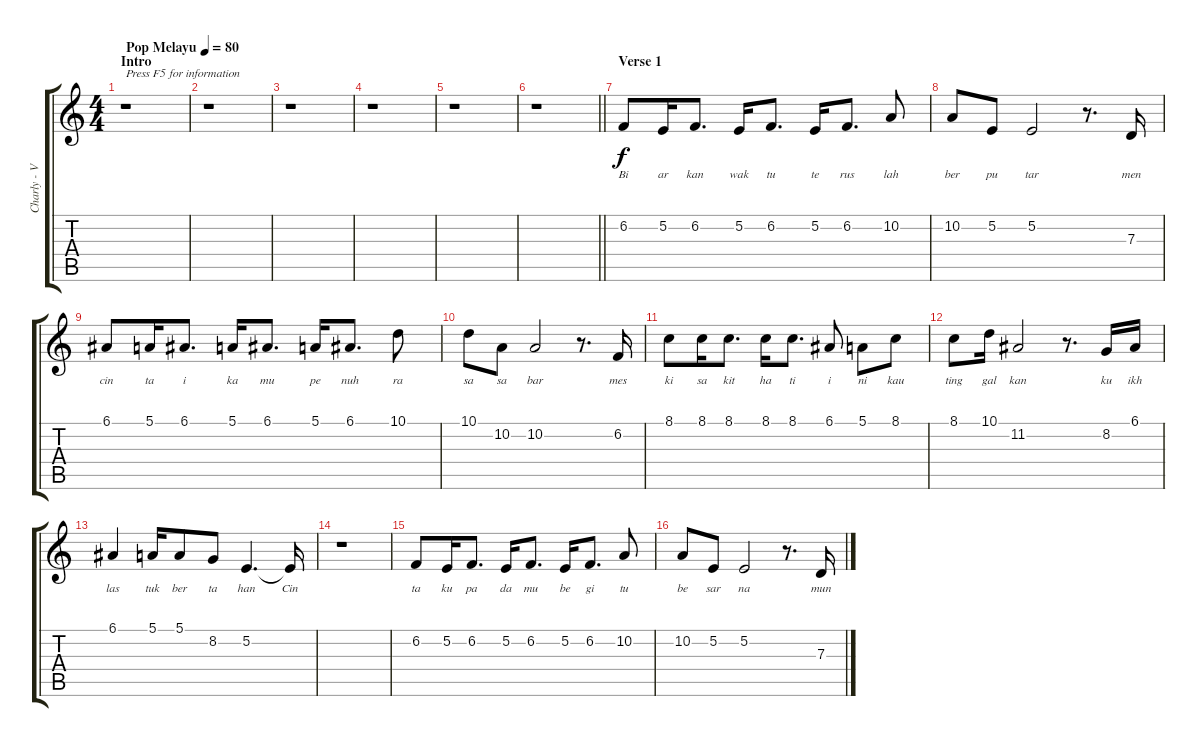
\track ("Charly - Vocal" "Charly - V") {instrument oboe}
\staff {score tabs}
\tuning (E4 B3 G3 D3 A2 E2) {hide}
\ts (4 4)
\section ("" "Intro")
\tempo (80 "Pop Melayu")
\clef g2
\ks c
r.1{txt "Press F5 for information" dy f instrument oboe} |
r.1 |
r.1 |
r.1 |
r.1 |
\barLineRight lightlight
r.1 |
\section ("" "Verse 1")
6.2.8{lyrics (0 "Bi") lyrics (1 "") lyrics (2 "") lyrics (3 "") lyrics (4 "")} 5.2.16{lyrics (0 "ar") lyrics (1 "") lyrics (2 "") lyrics (3 "") lyrics (4 "")} 6.2.8{d lyrics (0 "kan") lyrics (1 "") lyrics (2 "") lyrics (3 "") lyrics (4 "")} 5.2.16{lyrics (0 "wak") lyrics (1 "") lyrics (2 "") lyrics (3 "") lyrics (4 "")} 6.2.8{d lyrics (0 "tu") lyrics (1 "") lyrics (2 "") lyrics (3 "") lyrics (4 "")} 5.2.16{lyrics (0 "te") lyrics (1 "") lyrics (2 "") lyrics (3 "") lyrics (4 "")} 6.2.8{d lyrics (0 "rus") lyrics (1 "") lyrics (2 "") lyrics (3 "") lyrics (4 "")} 10.2.8{lyrics (0 "lah") lyrics (1 "") lyrics (2 "") lyrics (3 "") lyrics (4 "")} |
10.2.8{lyrics (0 "ber") lyrics (1 "") lyrics (2 "") lyrics (3 "") lyrics (4 "")} 5.2.8{lyrics (0 "pu") lyrics (1 "") lyrics (2 "") lyrics (3 "") lyrics (4 "")} 5.2.2{lyrics (0 "tar") lyrics (1 "") lyrics (2 "") lyrics (3 "") lyrics (4 "")} r.8{d} 7.3.16{lyrics (0 "men") lyrics (1 "") lyrics (2 "") lyrics (3 "") lyrics (4 "")} |
6.1.8{lyrics (0 "cin") lyrics (1 "") lyrics (2 "") lyrics (3 "") lyrics (4 "")} 5.1.16{lyrics (0 "ta") lyrics (1 "") lyrics (2 "") lyrics (3 "") lyrics (4 "")} 6.1.8{d lyrics (0 "i") lyrics (1 "") lyrics (2 "") lyrics (3 "") lyrics (4 "")} 5.1.16{lyrics (0 "ka") lyrics (1 "") lyrics (2 "") lyrics (3 "") lyrics (4 "")} 6.1.8{d lyrics (0 "mu") lyrics (1 "") lyrics (2 "") lyrics (3 "") lyrics (4 "")} 5.1.16{lyrics (0 "pe") lyrics (1 "") lyrics (2 "") lyrics (3 "") lyrics (4 "")} 6.1.8{d lyrics (0 "nuh") lyrics (1 "") lyrics (2 "") lyrics (3 "") lyrics (4 "")} 10.1.8{lyrics (0 "ra") lyrics (1 "") lyrics (2 "") lyrics (3 "") lyrics (4 "")} |
10.1.8{lyrics (0 "sa") lyrics (1 "") lyrics (2 "") lyrics (3 "") lyrics (4 "")} 10.2.8{lyrics (0 "sa") lyrics (1 "") lyrics (2 "") lyrics (3 "") lyrics (4 "")} 10.2.2{lyrics (0 "bar") lyrics (1 "") lyrics (2 "") lyrics (3 "") lyrics (4 "")} r.8{d} 6.2.16{lyrics (0 "mes") lyrics (1 "") lyrics (2 "") lyrics (3 "") lyrics (4 "")} |
8.1.8{lyrics (0 "ki") lyrics (1 "") lyrics (2 "") lyrics (3 "") lyrics (4 "")} 8.1.16{lyrics (0 "sa") lyrics (1 "") lyrics (2 "") lyrics (3 "") lyrics (4 "")} 8.1.8{d lyrics (0 "kit") lyrics (1 "") lyrics (2 "") lyrics (3 "") lyrics (4 "")} 8.1.16{lyrics (0 "ha") lyrics (1 "") lyrics (2 "") lyrics (3 "") lyrics (4 "")} 8.1.8{d lyrics (0 "ti") lyrics (1 "") lyrics (2 "") lyrics (3 "") lyrics (4 "")} 6.1.8{lyrics (0 "i") lyrics (1 "") lyrics (2 "") lyrics (3 "") lyrics (4 "")} 5.1.8{lyrics (0 "ni") lyrics (1 "") lyrics (2 "") lyrics (3 "") lyrics (4 "")} 8.1.8{lyrics (0 "kau") lyrics (1 "") lyrics (2 "") lyrics (3 "") lyrics (4 "")} |
8.1.8{lyrics (0 "ting") lyrics (1 "") lyrics (2 "") lyrics (3 "") lyrics (4 "")} 10.1.16{lyrics (0 "gal") lyrics (1 "") lyrics (2 "") lyrics (3 "") lyrics (4 "")} 11.2.2{lyrics (0 "kan") lyrics (1 "") lyrics (2 "") lyrics (3 "") lyrics (4 "")} r.8{d} 8.2.16{lyrics (0 "ku") lyrics (1 "") lyrics (2 "") lyrics (3 "") lyrics (4 "")} 6.1.16{lyrics (0 "ikh") lyrics (1 "") lyrics (2 "") lyrics (3 "") lyrics (4 "")} |
6.1.4{lyrics (0 "las") lyrics (1 "") lyrics (2 "") lyrics (3 "") lyrics (4 "")} 5.1.16{lyrics (0 "tuk") lyrics (1 "") lyrics (2 "") lyrics (3 "") lyrics (4 "")} 5.1.8{lyrics (0 "ber") lyrics (1 "") lyrics (2 "") lyrics (3 "") lyrics (4 "")} 8.2.8{lyrics (0 "ta") lyrics (1 "") lyrics (2 "") lyrics (3 "") lyrics (4 "")} 5.2.4{d lyrics (0 "han") lyrics (1 "") lyrics (2 "") lyrics (3 "") lyrics (4 "")} 5.2{t}.16{lyrics (0 "Cin") lyrics (1 "") lyrics (2 "") lyrics (3 "") lyrics (4 "")} |
r.1 |
6.2.8{lyrics (0 "ta") lyrics (1 "") lyrics (2 "") lyrics (3 "") lyrics (4 "")} 5.2.16{lyrics (0 "ku") lyrics (1 "") lyrics (2 "") lyrics (3 "") lyrics (4 "")} 6.2.8{d lyrics (0 "pa") lyrics (1 "") lyrics (2 "") lyrics (3 "") lyrics (4 "")} 5.2.16{lyrics (0 "da") lyrics (1 "") lyrics (2 "") lyrics (3 "") lyrics (4 "")} 6.2.8{d lyrics (0 "mu") lyrics (1 "") lyrics (2 "") lyrics (3 "") lyrics (4 "")} 5.2.16{lyrics (0 "be") lyrics (1 "") lyrics (2 "") lyrics (3 "") lyrics (4 "")} 6.2.8{d lyrics (0 "gi") lyrics (1 "") lyrics (2 "") lyrics (3 "") lyrics (4 "")} 10.2.8{lyrics (0 "tu") lyrics (1 "") lyrics (2 "") lyrics (3 "") lyrics (4 "")} |
10.2.8{lyrics (0 "be") lyrics (1 "") lyrics (2 "") lyrics (3 "") lyrics (4 "")} 5.2.8{lyrics (0 "sar") lyrics (1 "") lyrics (2 "") lyrics (3 "") lyrics (4 "")} 5.2.2{lyrics (0 "na") lyrics (1 "") lyrics (2 "") lyrics (3 "") lyrics (4 "")} r.8{d} 7.3.16{lyrics (0 "mun") lyrics (1 "") lyrics (2 "") lyrics (3 "") lyrics (4 "")}
